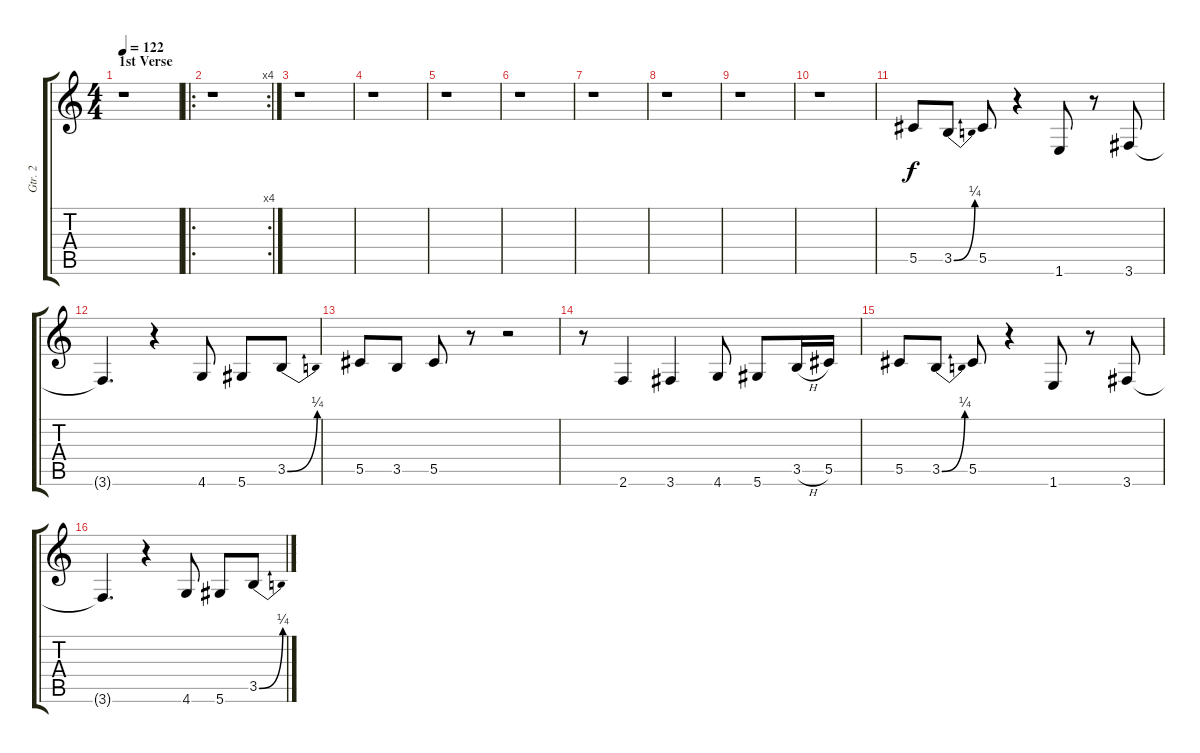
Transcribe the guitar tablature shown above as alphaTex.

\track ("Gtr. 2" "Gtr. 2") {instrument overdrivenguitar}
\staff {score tabs}
\tuning (Eb4 Bb3 Gb3 Db3 Ab2 Eb2) {hide}
\ts (4 4)
\section ("" "1st Verse")
\tempo 122
\clef g2
\ks c
r.1{dy f} |
\ro
\rc 4
r.1 |
r.1 |
r.1 |
r.1 |
r.1 |
r.1 |
r.1 |
r.1 |
r.1 |
5.5.8 3.5{be (bend 0 0 60 1)}.8 5.5.8 r.4 1.6.8 r.8 3.6.8 |
3.6{t}.4{d} r.4 4.6.8 5.6.8 3.5{be (bend 0 0 60 1)}.8 |
5.5.8 3.5.8 5.5.8 r.8 r.2 |
r.8 2.6.4 3.6.4 4.6.8 5.6.8 3.5{h}.16 5.5.16 |
5.5.8 3.5{be (bend 0 0 60 1)}.8 5.5.8 r.4 1.6.8 r.8 3.6.8 |
3.6{t}.4{d} r.4 4.6.8 5.6.8 3.5{be (bend 0 0 60 1)}.8
